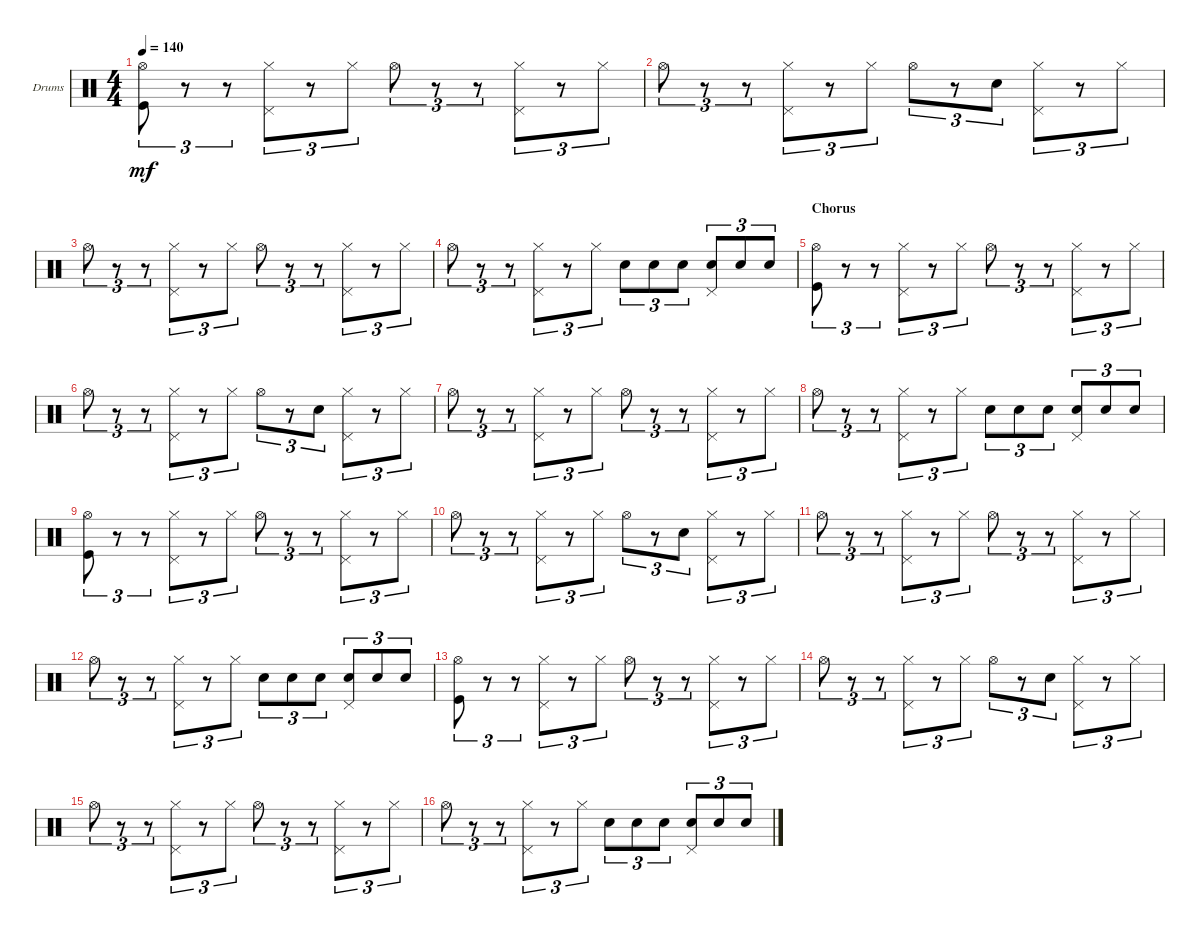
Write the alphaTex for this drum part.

\defaultSystemsLayout 4
\bracketExtendMode groupsimilarinstruments
\multiBarRest
\firstSystemTrackNameOrientation horizontal
\otherSystemsTrackNameOrientation horizontal
\track ("Drumkit" "Drums") {instrument percussion}
\staff {score}
\articulation defaults
\ts (4 4)
\tempo 140
\clef neutral
\ks c
("Kick (hit)" "Hi-Hat (open)").8{tu (3 2) dy mf} r.8{tu (3 2)} r.8{tu (3 2)} ("Hi-Hat (closed)" "Pedal Hi-Hat (hit)").8{tu (3 2)} r.8{tu (3 2)} "Hi-Hat (closed)".8{tu (3 2)} "Hi-Hat (open)".8{tu (3 2)} r.8{tu (3 2)} r.8{tu (3 2)} ("Hi-Hat (closed)" "Pedal Hi-Hat (hit)").8{tu (3 2)} r.8{tu (3 2)} "Hi-Hat (closed)".8{tu (3 2)} |
"Hi-Hat (open)".8{tu (3 2)} r.8{tu (3 2)} r.8{tu (3 2)} ("Hi-Hat (closed)" "Pedal Hi-Hat (hit)").8{tu (3 2)} r.8{tu (3 2)} "Hi-Hat (closed)".8{tu (3 2)} "Hi-Hat (open)".8{tu (3 2)} r.8{tu (3 2)} "Snare (hit) 2".8{tu (3 2)} ("Hi-Hat (closed)" "Pedal Hi-Hat (hit)").8{tu (3 2)} r.8{tu (3 2)} "Hi-Hat (closed)".8{tu (3 2)} |
"Hi-Hat (open)".8{tu (3 2)} r.8{tu (3 2)} r.8{tu (3 2)} ("Hi-Hat (closed)" "Pedal Hi-Hat (hit)").8{tu (3 2)} r.8{tu (3 2)} "Hi-Hat (closed)".8{tu (3 2)} "Hi-Hat (open)".8{tu (3 2)} r.8{tu (3 2)} r.8{tu (3 2)} ("Hi-Hat (closed)" "Pedal Hi-Hat (hit)").8{tu (3 2)} r.8{tu (3 2)} "Hi-Hat (closed)".8{tu (3 2)} |
"Hi-Hat (open)".8{tu (3 2)} r.8{tu (3 2)} r.8{tu (3 2)} ("Hi-Hat (closed)" "Pedal Hi-Hat (hit)").8{tu (3 2)} r.8{tu (3 2)} "Hi-Hat (closed)".8{tu (3 2)} "Snare (hit) 2".8{tu (3 2)} "Snare (hit) 2".8{tu (3 2)} "Snare (hit) 2".8{tu (3 2)} ("Pedal Hi-Hat (hit)" "Snare (hit) 2").8{tu (3 2)} "Snare (hit) 2".8{tu (3 2)} "Snare (hit) 2".8{tu (3 2)} |
\section ("" "Chorus")
("Kick (hit)" "Hi-Hat (open)").8{tu (3 2)} r.8{tu (3 2)} r.8{tu (3 2)} ("Hi-Hat (closed)" "Pedal Hi-Hat (hit)").8{tu (3 2)} r.8{tu (3 2)} "Hi-Hat (closed)".8{tu (3 2)} "Hi-Hat (open)".8{tu (3 2)} r.8{tu (3 2)} r.8{tu (3 2)} ("Hi-Hat (closed)" "Pedal Hi-Hat (hit)").8{tu (3 2)} r.8{tu (3 2)} "Hi-Hat (closed)".8{tu (3 2)} |
"Hi-Hat (open)".8{tu (3 2)} r.8{tu (3 2)} r.8{tu (3 2)} ("Hi-Hat (closed)" "Pedal Hi-Hat (hit)").8{tu (3 2)} r.8{tu (3 2)} "Hi-Hat (closed)".8{tu (3 2)} "Hi-Hat (open)".8{tu (3 2)} r.8{tu (3 2)} "Snare (hit) 2".8{tu (3 2)} ("Hi-Hat (closed)" "Pedal Hi-Hat (hit)").8{tu (3 2)} r.8{tu (3 2)} "Hi-Hat (closed)".8{tu (3 2)} |
"Hi-Hat (open)".8{tu (3 2)} r.8{tu (3 2)} r.8{tu (3 2)} ("Hi-Hat (closed)" "Pedal Hi-Hat (hit)").8{tu (3 2)} r.8{tu (3 2)} "Hi-Hat (closed)".8{tu (3 2)} "Hi-Hat (open)".8{tu (3 2)} r.8{tu (3 2)} r.8{tu (3 2)} ("Hi-Hat (closed)" "Pedal Hi-Hat (hit)").8{tu (3 2)} r.8{tu (3 2)} "Hi-Hat (closed)".8{tu (3 2)} |
"Hi-Hat (open)".8{tu (3 2)} r.8{tu (3 2)} r.8{tu (3 2)} ("Hi-Hat (closed)" "Pedal Hi-Hat (hit)").8{tu (3 2)} r.8{tu (3 2)} "Hi-Hat (closed)".8{tu (3 2)} "Snare (hit) 2".8{tu (3 2)} "Snare (hit) 2".8{tu (3 2)} "Snare (hit) 2".8{tu (3 2)} ("Pedal Hi-Hat (hit)" "Snare (hit) 2").8{tu (3 2)} "Snare (hit) 2".8{tu (3 2)} "Snare (hit) 2".8{tu (3 2)} |
("Kick (hit)" "Hi-Hat (open)").8{tu (3 2)} r.8{tu (3 2)} r.8{tu (3 2)} ("Hi-Hat (closed)" "Pedal Hi-Hat (hit)").8{tu (3 2)} r.8{tu (3 2)} "Hi-Hat (closed)".8{tu (3 2)} "Hi-Hat (open)".8{tu (3 2)} r.8{tu (3 2)} r.8{tu (3 2)} ("Hi-Hat (closed)" "Pedal Hi-Hat (hit)").8{tu (3 2)} r.8{tu (3 2)} "Hi-Hat (closed)".8{tu (3 2)} |
"Hi-Hat (open)".8{tu (3 2)} r.8{tu (3 2)} r.8{tu (3 2)} ("Hi-Hat (closed)" "Pedal Hi-Hat (hit)").8{tu (3 2)} r.8{tu (3 2)} "Hi-Hat (closed)".8{tu (3 2)} "Hi-Hat (open)".8{tu (3 2)} r.8{tu (3 2)} "Snare (hit) 2".8{tu (3 2)} ("Hi-Hat (closed)" "Pedal Hi-Hat (hit)").8{tu (3 2)} r.8{tu (3 2)} "Hi-Hat (closed)".8{tu (3 2)} |
"Hi-Hat (open)".8{tu (3 2)} r.8{tu (3 2)} r.8{tu (3 2)} ("Hi-Hat (closed)" "Pedal Hi-Hat (hit)").8{tu (3 2)} r.8{tu (3 2)} "Hi-Hat (closed)".8{tu (3 2)} "Hi-Hat (open)".8{tu (3 2)} r.8{tu (3 2)} r.8{tu (3 2)} ("Hi-Hat (closed)" "Pedal Hi-Hat (hit)").8{tu (3 2)} r.8{tu (3 2)} "Hi-Hat (closed)".8{tu (3 2)} |
"Hi-Hat (open)".8{tu (3 2)} r.8{tu (3 2)} r.8{tu (3 2)} ("Hi-Hat (closed)" "Pedal Hi-Hat (hit)").8{tu (3 2)} r.8{tu (3 2)} "Hi-Hat (closed)".8{tu (3 2)} "Snare (hit) 2".8{tu (3 2)} "Snare (hit) 2".8{tu (3 2)} "Snare (hit) 2".8{tu (3 2)} ("Pedal Hi-Hat (hit)" "Snare (hit) 2").8{tu (3 2)} "Snare (hit) 2".8{tu (3 2)} "Snare (hit) 2".8{tu (3 2)} |
("Kick (hit)" "Hi-Hat (open)").8{tu (3 2)} r.8{tu (3 2)} r.8{tu (3 2)} ("Hi-Hat (closed)" "Pedal Hi-Hat (hit)").8{tu (3 2)} r.8{tu (3 2)} "Hi-Hat (closed)".8{tu (3 2)} "Hi-Hat (open)".8{tu (3 2)} r.8{tu (3 2)} r.8{tu (3 2)} ("Hi-Hat (closed)" "Pedal Hi-Hat (hit)").8{tu (3 2)} r.8{tu (3 2)} "Hi-Hat (closed)".8{tu (3 2)} |
"Hi-Hat (open)".8{tu (3 2)} r.8{tu (3 2)} r.8{tu (3 2)} ("Hi-Hat (closed)" "Pedal Hi-Hat (hit)").8{tu (3 2)} r.8{tu (3 2)} "Hi-Hat (closed)".8{tu (3 2)} "Hi-Hat (open)".8{tu (3 2)} r.8{tu (3 2)} "Snare (hit) 2".8{tu (3 2)} ("Hi-Hat (closed)" "Pedal Hi-Hat (hit)").8{tu (3 2)} r.8{tu (3 2)} "Hi-Hat (closed)".8{tu (3 2)} |
"Hi-Hat (open)".8{tu (3 2)} r.8{tu (3 2)} r.8{tu (3 2)} ("Hi-Hat (closed)" "Pedal Hi-Hat (hit)").8{tu (3 2)} r.8{tu (3 2)} "Hi-Hat (closed)".8{tu (3 2)} "Hi-Hat (open)".8{tu (3 2)} r.8{tu (3 2)} r.8{tu (3 2)} ("Hi-Hat (closed)" "Pedal Hi-Hat (hit)").8{tu (3 2)} r.8{tu (3 2)} "Hi-Hat (closed)".8{tu (3 2)} |
"Hi-Hat (open)".8{tu (3 2)} r.8{tu (3 2)} r.8{tu (3 2)} ("Hi-Hat (closed)" "Pedal Hi-Hat (hit)").8{tu (3 2)} r.8{tu (3 2)} "Hi-Hat (closed)".8{tu (3 2)} "Snare (hit) 2".8{tu (3 2)} "Snare (hit) 2".8{tu (3 2)} "Snare (hit) 2".8{tu (3 2)} ("Pedal Hi-Hat (hit)" "Snare (hit) 2").8{tu (3 2)} "Snare (hit) 2".8{tu (3 2)} "Snare (hit) 2".8{tu (3 2)}
